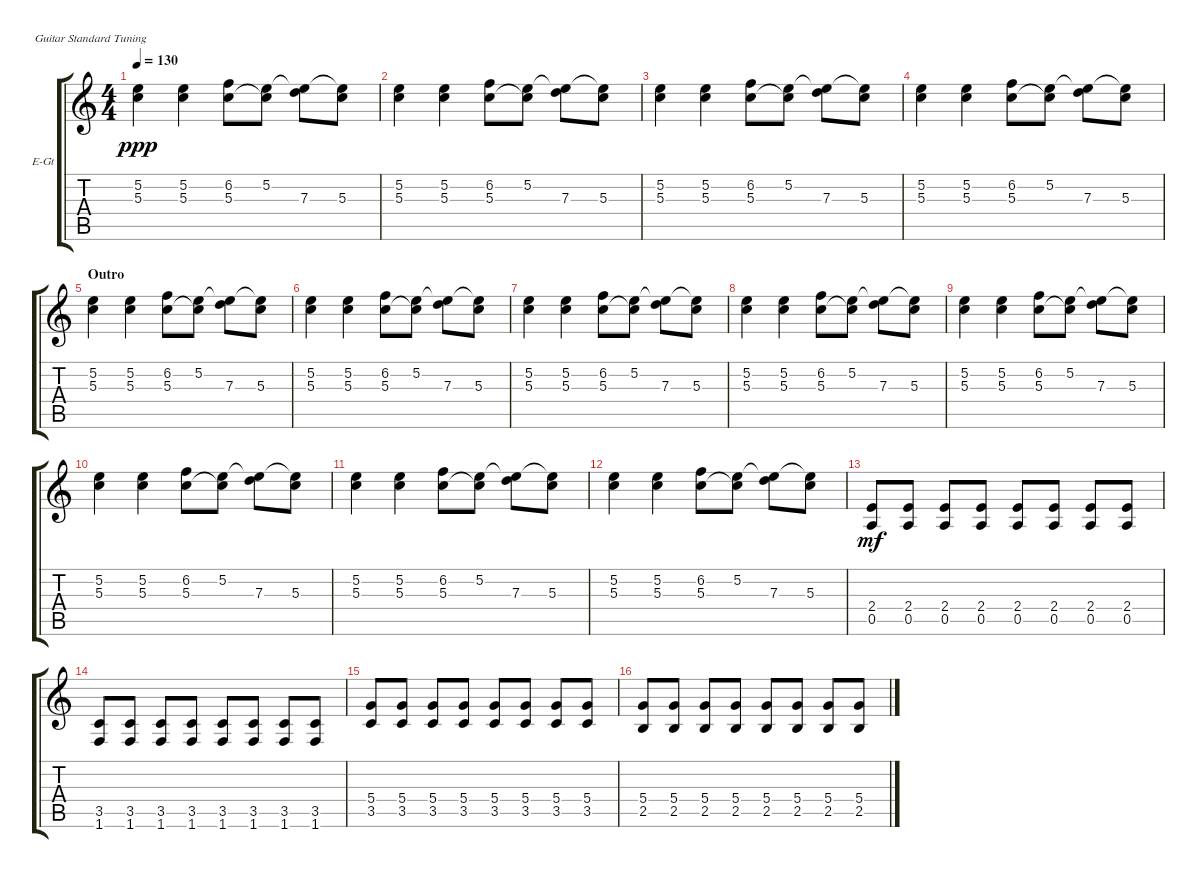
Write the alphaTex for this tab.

\defaultSystemsLayout 4
\bracketExtendMode groupsimilarinstruments
\firstSystemTrackNameOrientation horizontal
\otherSystemsTrackNameOrientation horizontal
\track ("dist. Gtr. 1" "E-Gt") {instrument distortionguitar}
\staff {score tabs}
\tuning (E4 B3 G3 D3 A2 E2)
\ts (4 4)
\tempo 130
\clef g2
\ks c
(5.2 5.3).4{dy ppp} (5.2 5.3).4 (6.2 5.3).8 (5.2 5.3{t}).8 (7.3 5.2{t}).8 (5.3 5.2{t}).8 |
(5.2 5.3).4 (5.2 5.3).4 (6.2 5.3).8 (5.2 5.3{t}).8 (7.3 5.2{t}).8 (5.3 5.2{t}).8 |
(5.2 5.3).4 (5.2 5.3).4 (6.2 5.3).8 (5.2 5.3{t}).8 (7.3 5.2{t}).8 (5.3 5.2{t}).8 |
(5.2 5.3).4 (5.2 5.3).4 (6.2 5.3).8 (5.2 5.3{t}).8 (7.3 5.2{t}).8 (5.3 5.2{t}).8 |
\section ("" "Outro")
(5.2 5.3).4 (5.2 5.3).4 (6.2 5.3).8 (5.2 5.3{t}).8 (7.3 5.2{t}).8 (5.3 5.2{t}).8 |
(5.2 5.3).4 (5.2 5.3).4 (6.2 5.3).8 (5.2 5.3{t}).8 (7.3 5.2{t}).8 (5.3 5.2{t}).8 |
(5.2 5.3).4 (5.2 5.3).4 (6.2 5.3).8 (5.2 5.3{t}).8 (7.3 5.2{t}).8 (5.3 5.2{t}).8 |
(5.2 5.3).4 (5.2 5.3).4 (6.2 5.3).8 (5.2 5.3{t}).8 (7.3 5.2{t}).8 (5.3 5.2{t}).8 |
(5.2 5.3).4 (5.2 5.3).4 (6.2 5.3).8 (5.2 5.3{t}).8 (7.3 5.2{t}).8 (5.3 5.2{t}).8 |
(5.2 5.3).4 (5.2 5.3).4 (6.2 5.3).8 (5.2 5.3{t}).8 (7.3 5.2{t}).8 (5.3 5.2{t}).8 |
(5.2 5.3).4 (5.2 5.3).4 (6.2 5.3).8 (5.2 5.3{t}).8 (7.3 5.2{t}).8 (5.3 5.2{t}).8 |
(5.2 5.3).4 (5.2 5.3).4 (6.2 5.3).8 (5.2 5.3{t}).8 (7.3 5.2{t}).8 (5.3 5.2{t}).8 |
(0.5 2.4).8{dy mf} (0.5 2.4).8 (0.5 2.4).8 (0.5 2.4).8 (0.5 2.4).8 (0.5 2.4).8 (0.5 2.4).8 (0.5 2.4).8 |
(1.6 3.5).8 (1.6 3.5).8 (1.6 3.5).8 (1.6 3.5).8 (1.6 3.5).8 (1.6 3.5).8 (1.6 3.5).8 (1.6 3.5).8 |
(3.5 5.4).8 (3.5 5.4).8 (3.5 5.4).8 (3.5 5.4).8 (3.5 5.4).8 (3.5 5.4).8 (3.5 5.4).8 (3.5 5.4).8 |
(5.4 2.5).8 (5.4 2.5).8 (5.4 2.5).8 (5.4 2.5).8 (5.4 2.5).8 (5.4 2.5).8 (5.4 2.5).8 (5.4 2.5).8
